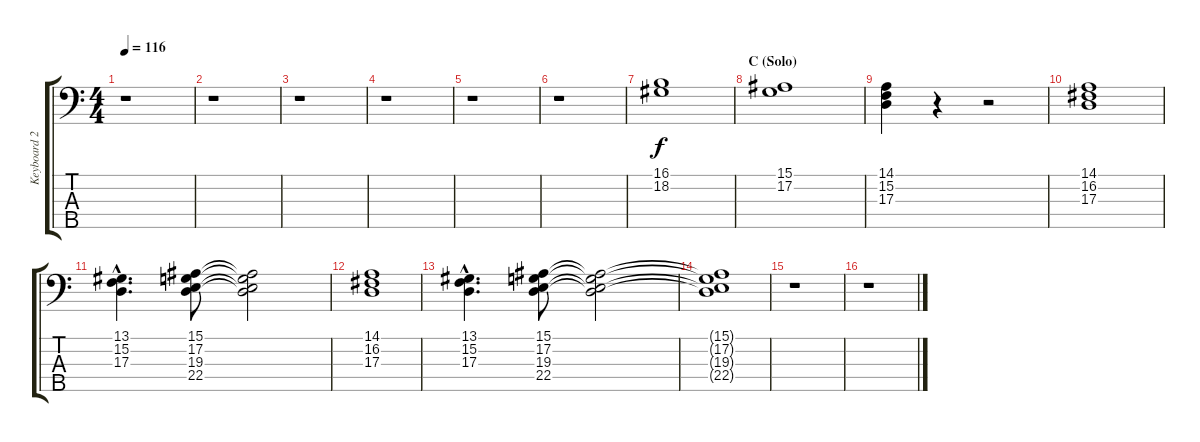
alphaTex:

\track ("Keyboard 2" "Keyboard 2") {instrument choiraahs}
\staff {score tabs}
\tuning (G2 D2 A1 E1 B0) {hide}
\ts (4 4)
\tempo 116
\clef f4
\ks c
r.1{dy f} |
r.1 |
r.1 |
r.1 |
r.1 |
r.1 |
(16.1 18.2).1 |
\section ("" "C (Solo)")
(15.1 17.2).1 |
(14.1 15.2 17.3).4 r.4 r.2 |
(14.1 16.2 17.3).1 |
(13.1{hac} 15.2{hac} 17.3{hac}).4{d} (15.1 17.2 19.3 22.4).8 (15.1{t} 17.2{t} 19.3{t} 22.4{t}).2 |
(14.1 16.2 17.3).1 |
(13.1{hac} 15.2{hac} 17.3{hac}).4{d} (15.1 17.2 19.3 22.4).8 (15.1{t} 17.2{t} 19.3{t} 22.4{t}).2 |
(15.1{t} 17.2{t} 19.3{t} 22.4{t}).1 |
r.1 |
r.1
